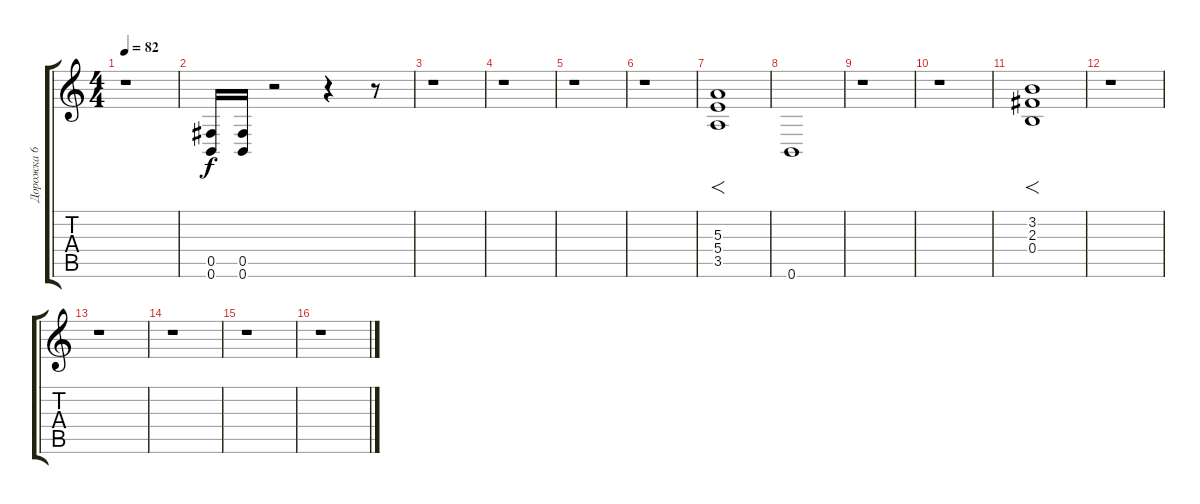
\track ("Дорожка 6" "Дорожка 6") {instrument overdrivenguitar}
\staff {score tabs}
\tuning (Db4 Ab3 E3 B2 Gb2 B1) {hide}
\ts (4 4)
\tempo 82
\clef g2
\ks c
r.1{dy f instrument overdrivenguitar} |
(0.5 0.6).16{volume 2} (0.5 0.6).16 r.2 r.4 r.8 |
r.1 |
r.1 |
r.1 |
r.1 |
(5.3 5.4 3.5).1{f volume 13 instrument distortionguitar} |
0.6.1 |
r.1 |
r.1 |
(3.2 2.3 0.4).1{f volume 16} |
r.1 |
r.1 |
r.1 |
r.1 |
r.1
